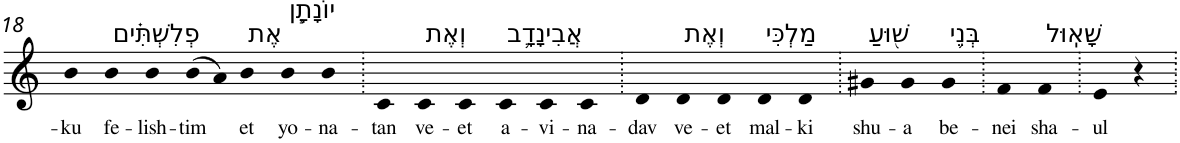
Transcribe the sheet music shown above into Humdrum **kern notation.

**kern	**text
*part1	*part1
*staff1	*staff1
*I"Piano	*
*I'Pno	*
!!LO:PB:g=z
*clefG2	*
*k[]	*
=18	=18
!	!LO:LY:b
4b	-ku
!LO:TX:a:t=פְלִשְׁתִּ֗ים	!
!	!LO:LY:b
4b	fe-
!	!LO:LY:b
4b	-lish-
!	!LO:LY:b
(>8b	-tim
8a)	.
!LO:TX:a:t=אֶת	!
!	!LO:LY:b
4b	et
!LO:TX:a:t=יוֹנָתָ֧ן	!
!	!LO:LY:b
4b	yo-
!	!LO:LY:b
4b	-na-
=19.	=19.
!	!LO:LY:b
4c	-tan
!LO:TX:a:t=וְאֶת	!
!	!LO:LY:b
4c	ve-
!	!LO:LY:b
4c	-et
!LO:TX:a:t=אֲבִינָדָ֛ב	!
!	!LO:LY:b
4c	a-
!	!LO:LY:b
4c	-vi-
!	!LO:LY:b
4c	-na-
=20.	=20.
!	!LO:LY:b
4d	-dav
!LO:TX:a:t=וְאֶת	!
!	!LO:LY:b
4d	ve-
!	!LO:LY:b
4d	-et
!LO:TX:a:t=מַלְכִּי	!
!	!LO:LY:b
4d	mal-
!	!LO:LY:b
4d	-ki
=21.	=21.
!LO:TX:a:t=שׁ֖וּעַ	!
!	!LO:LY:b
4g#X	shu-
!	!LO:LY:b
4g#	-a
!LO:TX:a:t=בְּנֵ֥י	!
!	!LO:LY:b
4g#	be-
=22.	=22.
!	!LO:LY:b
4f	-nei
!LO:TX:a:t=שָׁאֽוּל	!
!	!LO:LY:b
4f	sha-
=23.	=23.
!	!LO:LY:b
4e	-ul
4r	.
=.	=.
*-	*-
